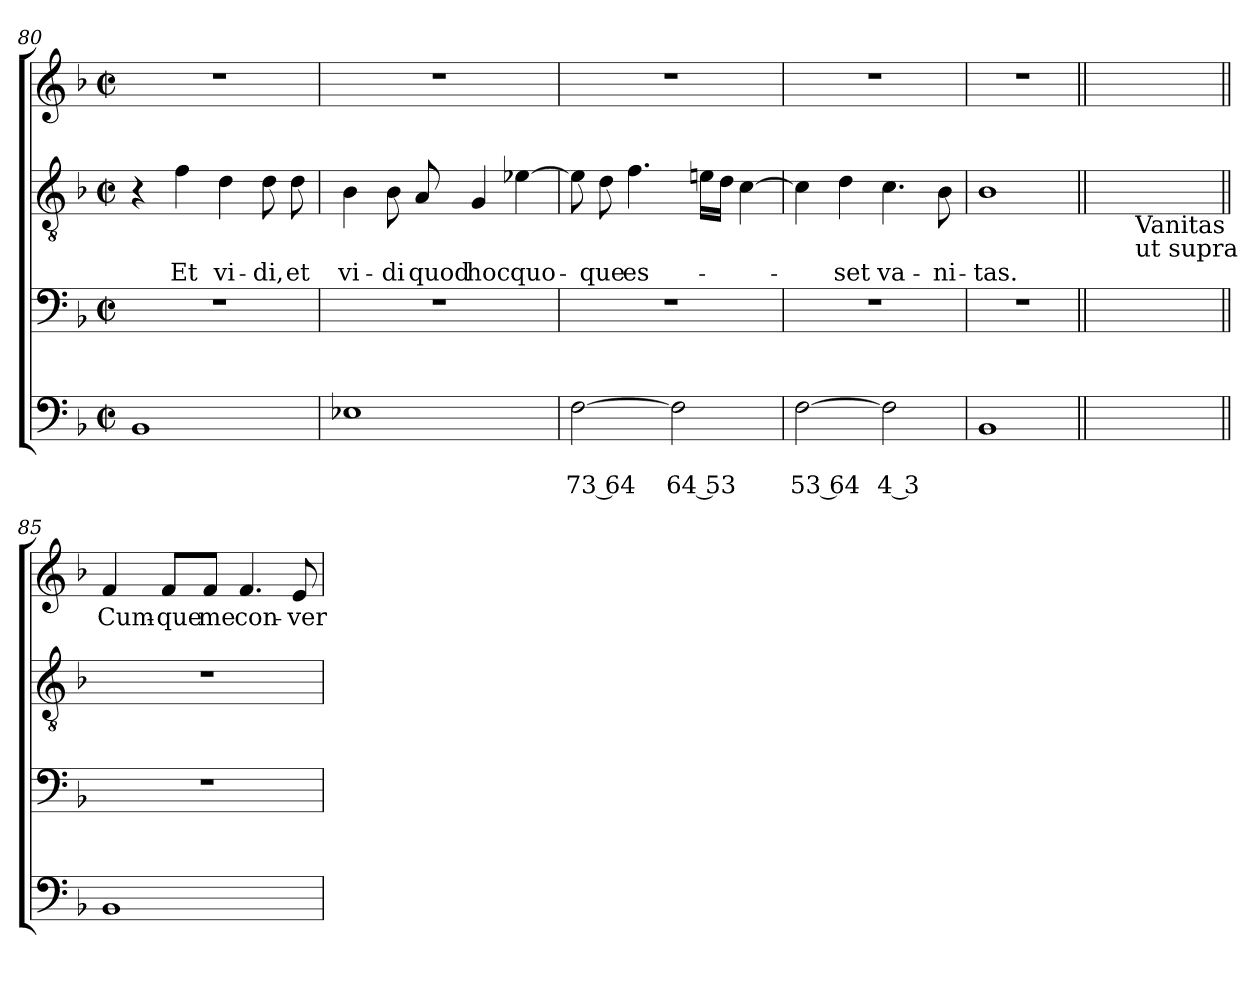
**kern	**text	**text	**kern	**kern	**text	**kern	**text
*part4	*part4	*part4	*part3	*part2	*part2	*part1	*part1
*staff4	*staff4	*staff4	*staff3	*staff2	*staff2	*staff1	*staff1
*clefF4	*	*	*clefF4	*clefGv2	*	*clefG2	*
*k[b-]	*	*	*k[b-]	*k[b-]	*	*k[b-]	*
*F:	*	*	*F:	*F:	*	*F:	*
*M2/2	*	*	*M2/2	*M2/2	*	*M2/2	*
*met(c|)	*	*	*met(c|)	*met(c|)	*	*met(c|)	*
=80	=80	=80	=80	=80	=80	=80	=80
1BB-	.	.	1r	4r	.	1r	.
!	!	!	!	!	!LO:LY:b	!	!
.	.	.	.	4f\	Et	.	.
!	!	!	!	!	!LO:LY:b	!	!
.	.	.	.	4d\	vi-	.	.
!	!	!	!	!	!LO:LY:b	!	!
.	.	.	.	8d\	-di,	.	.
!	!	!	!	!	!LO:LY:b	!	!
.	.	.	.	8d\	et	.	.
!!LO:PB:g=z
=81	=81	=81	=81	=81	=81	=81	=81
!	!	!	!	!	!LO:LY:b	!	!
1E-X	.	.	1r	4B-\	vi-	1r	.
!	!	!	!	!	!LO:LY:b	!	!
.	.	.	.	8B-\	-di	.	.
!	!	!	!	!	!LO:LY:b	!	!
.	.	.	.	8A/	quod	.	.
!	!	!	!	!	!LO:LY:b	!	!
.	.	.	.	4G/	hoc	.	.
!	!	!	!	!	!LO:LY:b	!	!
.	.	.	.	[4e-X\	quo-	.	.
=82	=82	=82	=82	=82	=82	=82	=82
!	!	!LO:LY:b	!	!	!	!	!
[2F\	.	73 64	1r	8e-\]	.	1r	.
!	!	!	!	!	!LO:LY:b	!	!
.	.	.	.	8d\	-que	.	.
!	!	!	!	!	!LO:LY:b	!	!
.	.	.	.	4.f\	es-	.	.
!	!	!LO:LY:b	!	!	!	!	!
2F\]	.	64 53	.	.	.	.	.
.	.	.	.	16en\LL	.	.	.
.	.	.	.	16d\JJ	.	.	.
.	.	.	.	[4c\	.	.	.
=83	=83	=83	=83	=83	=83	=83	=83
!	!	!LO:LY:b	!	!	!	!	!
[2F\	.	53 64	1r	4c\]	.	1r	.
!	!	!	!	!	!LO:LY:b	!	!
.	.	.	.	4d\	-set	.	.
!	!	!LO:LY:b	!	!	!	!	!
!	!	!	!	!	!LO:LY:b	!	!
2F\]	.	4 3	.	4.c\	va-	.	.
!	!	!	!	!	!LO:LY:b	!	!
.	.	.	.	8B-\	-ni-	.	.
=84	=84	=84	=84	=84	=84	=84	=84
!	!	!	!	!	!LO:LY:b	!	!
1BB-	.	.	1r	1B-	-tas.	1r	.
=84X5||	=84X5||	=84X5||	=84X5||	=84X5||	=84X5||	=84X5||	=84X5||
*	*	*	*	*^	*	*	*
1ryy	.	.	1ryy	1ryy	4ryy	.	1ryy	.
!	!	!	!	!	!LO:TX:b:t=Vanitas\nut supra	!	!	!
.	.	.	.	.	2.ryy	.	.	.
*	*	*	*	*v	*v	*	*	*
!!LO:LB:g=z
=85||	=85||	=85||	=85||	=85||	=85||	=85||	=85||
*	*	*	*	*^	*	*	*
!	!	!	!	!	!	!	!	!LO:LY:b
*	*	*	*	*v	*v	*	*	*
1BB-	.	.	1r	1r	.	4f/	Cum-
!	!	!	!	!	!	!	!LO:LY:b
.	.	.	.	.	.	8f/L	-que
!	!	!	!	!	!	!	!LO:LY:b
.	.	.	.	.	.	8f/J	me
!	!	!	!	!	!	!	!LO:LY:b
.	.	.	.	.	.	4.f/	con-
!	!	!	!	!	!	!	!LO:LY:b
.	.	.	.	.	.	8e/	-ver-
=	=	=	=	=	=	=	=
*-	*-	*-	*-	*-	*-	*-	*-
